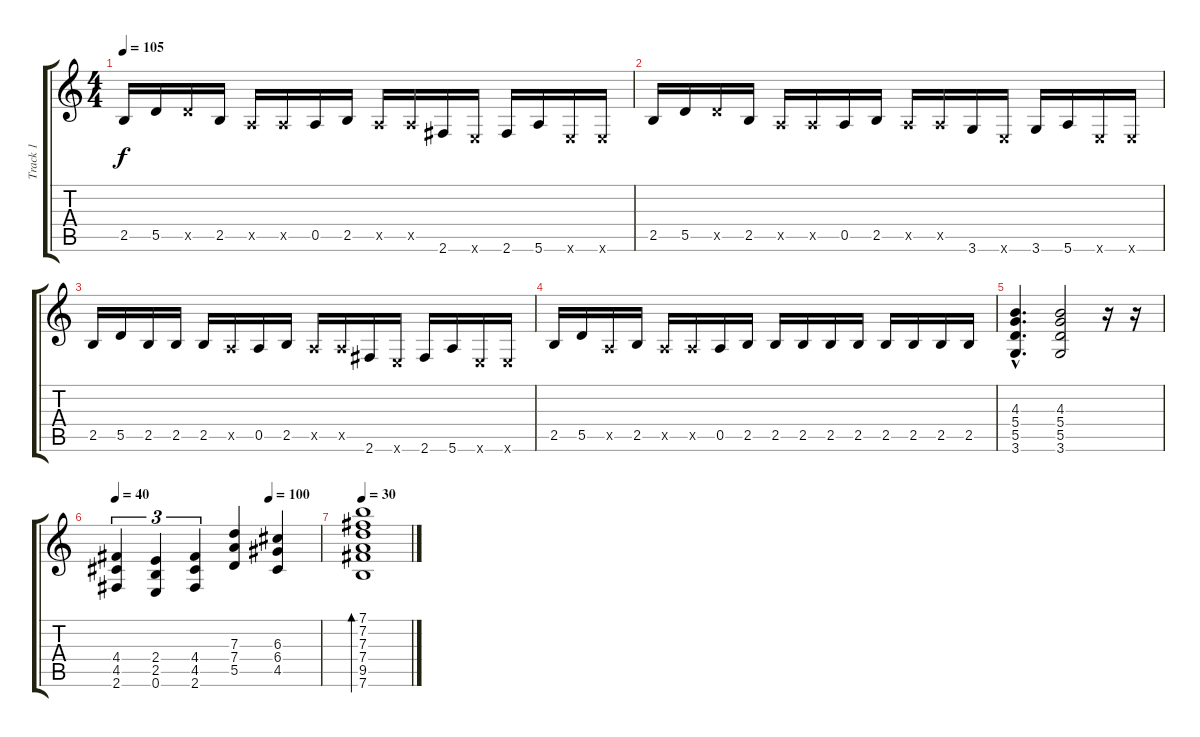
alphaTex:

\track ("Track 1" "Track 1") {instrument overdrivenguitar}
\staff {score tabs}
\tuning (E4 B3 G3 D3 A2 E2) {hide}
\ts (4 4)
\tempo 105
\clef g2
\ks c
2.5.16{dy f} 5.5.16 5.5{x}.16 2.5.16 0.5{x}.16 0.5{x}.16 0.5.16 2.5.16 0.5{x}.16 0.5{x}.16 2.6.16 0.6{x}.16 2.6.16 5.6.16 0.6{x}.16 0.6{x}.16 |
2.5.16 5.5.16 5.5{x}.16 2.5.16 0.5{x}.16 0.5{x}.16 0.5.16 2.5.16 0.5{x}.16 0.5{x}.16 3.6.16 0.6{x}.16 3.6.16 5.6.16 0.6{x}.16 0.6{x}.16 |
2.5.16 5.5.16 2.5.16 2.5.16 2.5.16 0.5{x}.16 0.5.16 2.5.16 0.5{x}.16 0.5{x}.16 2.6.16 0.6{x}.16 2.6.16 5.6.16 0.6{x}.16 0.6{x}.16 |
2.5.16 5.5.16 0.5{x}.16 2.5.16 0.5{x}.16 0.5{x}.16 0.5.16 2.5.16 2.5.16 2.5.16 2.5.16 2.5.16 2.5.16 2.5.16 2.5.16 2.5.16 |
(4.3{hac} 5.4{hac} 5.5{hac} 3.6{hac}).4{d instrument distortionguitar} (4.3 5.4 5.5 3.6).2 r.16 r.16 |
\tempo 40
\tempo (100 0.75)
(4.4 4.5 2.6).4{tu (3 2)} (2.4 2.5 0.6).4{tu (3 2)} (4.4 4.5 2.6).4{tu (3 2)} (7.3 7.4 5.5).4 (6.3 6.4 4.5).4 |
\tempo 20
\tempo 30
(7.1 7.2 7.3 7.4 9.5 7.6).1{bd 240 instrument electricguitarjazz}
